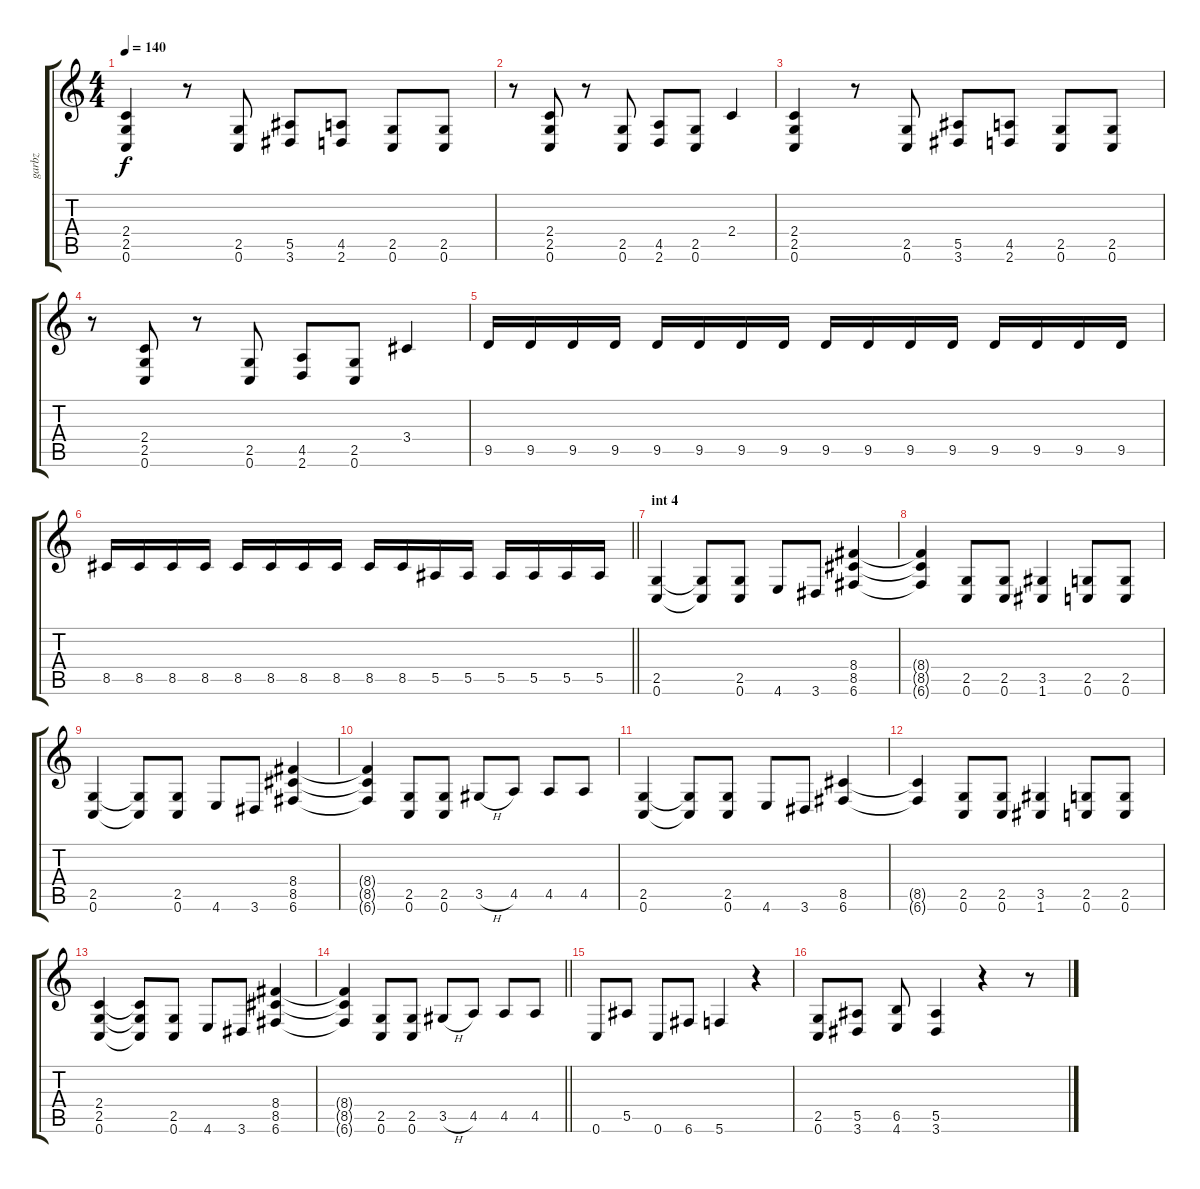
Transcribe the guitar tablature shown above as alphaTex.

\track ("garbz" "garbz") {solo instrument distortionguitar}
\staff {score tabs}
\tuning (C4 G3 Eb3 Bb2 F2 C2) {hide}
\ts (4 4)
\tempo 140
\clef g2
\ks c
(2.4 2.5 0.6).4{dy f} r.8 (2.5 0.6).8 (5.5 3.6).8 (4.5 2.6).8 (2.5 0.6).8 (2.5 0.6).8 |
r.8 (2.4 2.5 0.6).8 r.8 (2.5 0.6).8 (4.5 2.6).8 (2.5 0.6).8 2.4.4 |
(2.4 2.5 0.6).4 r.8 (2.5 0.6).8 (5.5 3.6).8 (4.5 2.6).8 (2.5 0.6).8 (2.5 0.6).8 |
r.8 (2.4 2.5 0.6).8 r.8 (2.5 0.6).8 (4.5 2.6).8 (2.5 0.6).8 3.4.4 |
9.5.16 9.5.16 9.5.16 9.5.16 9.5.16 9.5.16 9.5.16 9.5.16 9.5.16 9.5.16 9.5.16 9.5.16 9.5.16 9.5.16 9.5.16 9.5.16 |
\barLineRight lightlight
8.5.16 8.5.16 8.5.16 8.5.16 8.5.16 8.5.16 8.5.16 8.5.16 8.5.16 8.5.16 5.5.16 5.5.16 5.5.16 5.5.16 5.5.16 5.5.16 |
\section ("" "int 4")
(2.5 0.6).4 (2.5{t} 0.6{t}).8 (2.5 0.6).8 4.6.8 3.6.8 (8.4 8.5 6.6).4 |
(8.4{t} 8.5{t} 6.6{t}).4 (2.5 0.6).8 (2.5 0.6).8 (3.5 1.6).4 (2.5 0.6).8 (2.5 0.6).8 |
(2.5 0.6).4 (2.5{t} 0.6{t}).8 (2.5 0.6).8 4.6.8 3.6.8 (8.4 8.5 6.6).4 |
(8.4{t} 8.5{t} 6.6{t}).4 (2.5 0.6).8 (2.5 0.6).8 3.5{h}.8 4.5.8 4.5.8 4.5.8 |
(2.5 0.6).4 (2.5{t} 0.6{t}).8 (2.5 0.6).8 4.6.8 3.6.8 (8.5 6.6).4 |
(8.5{t} 6.6{t}).4 (2.5 0.6).8 (2.5 0.6).8 (3.5 1.6).4 (2.5 0.6).8 (2.5 0.6).8 |
(2.4 2.5 0.6).4 (2.4{t} 2.5{t} 0.6{t}).8 (2.5 0.6).8 4.6.8 3.6.8 (8.4 8.5 6.6).4 |
\barLineRight lightlight
(8.4{t} 8.5{t} 6.6{t}).4 (2.5 0.6).8 (2.5 0.6).8 3.5{h}.8 4.5.8 4.5.8 4.5.8 |
0.6.8 5.5.8 0.6.8 6.6.8 5.6.4 r.4 |
(2.5 0.6).8 (5.5 3.6).8 (6.5 4.6).8 (5.5 3.6).4 r.4 r.8
